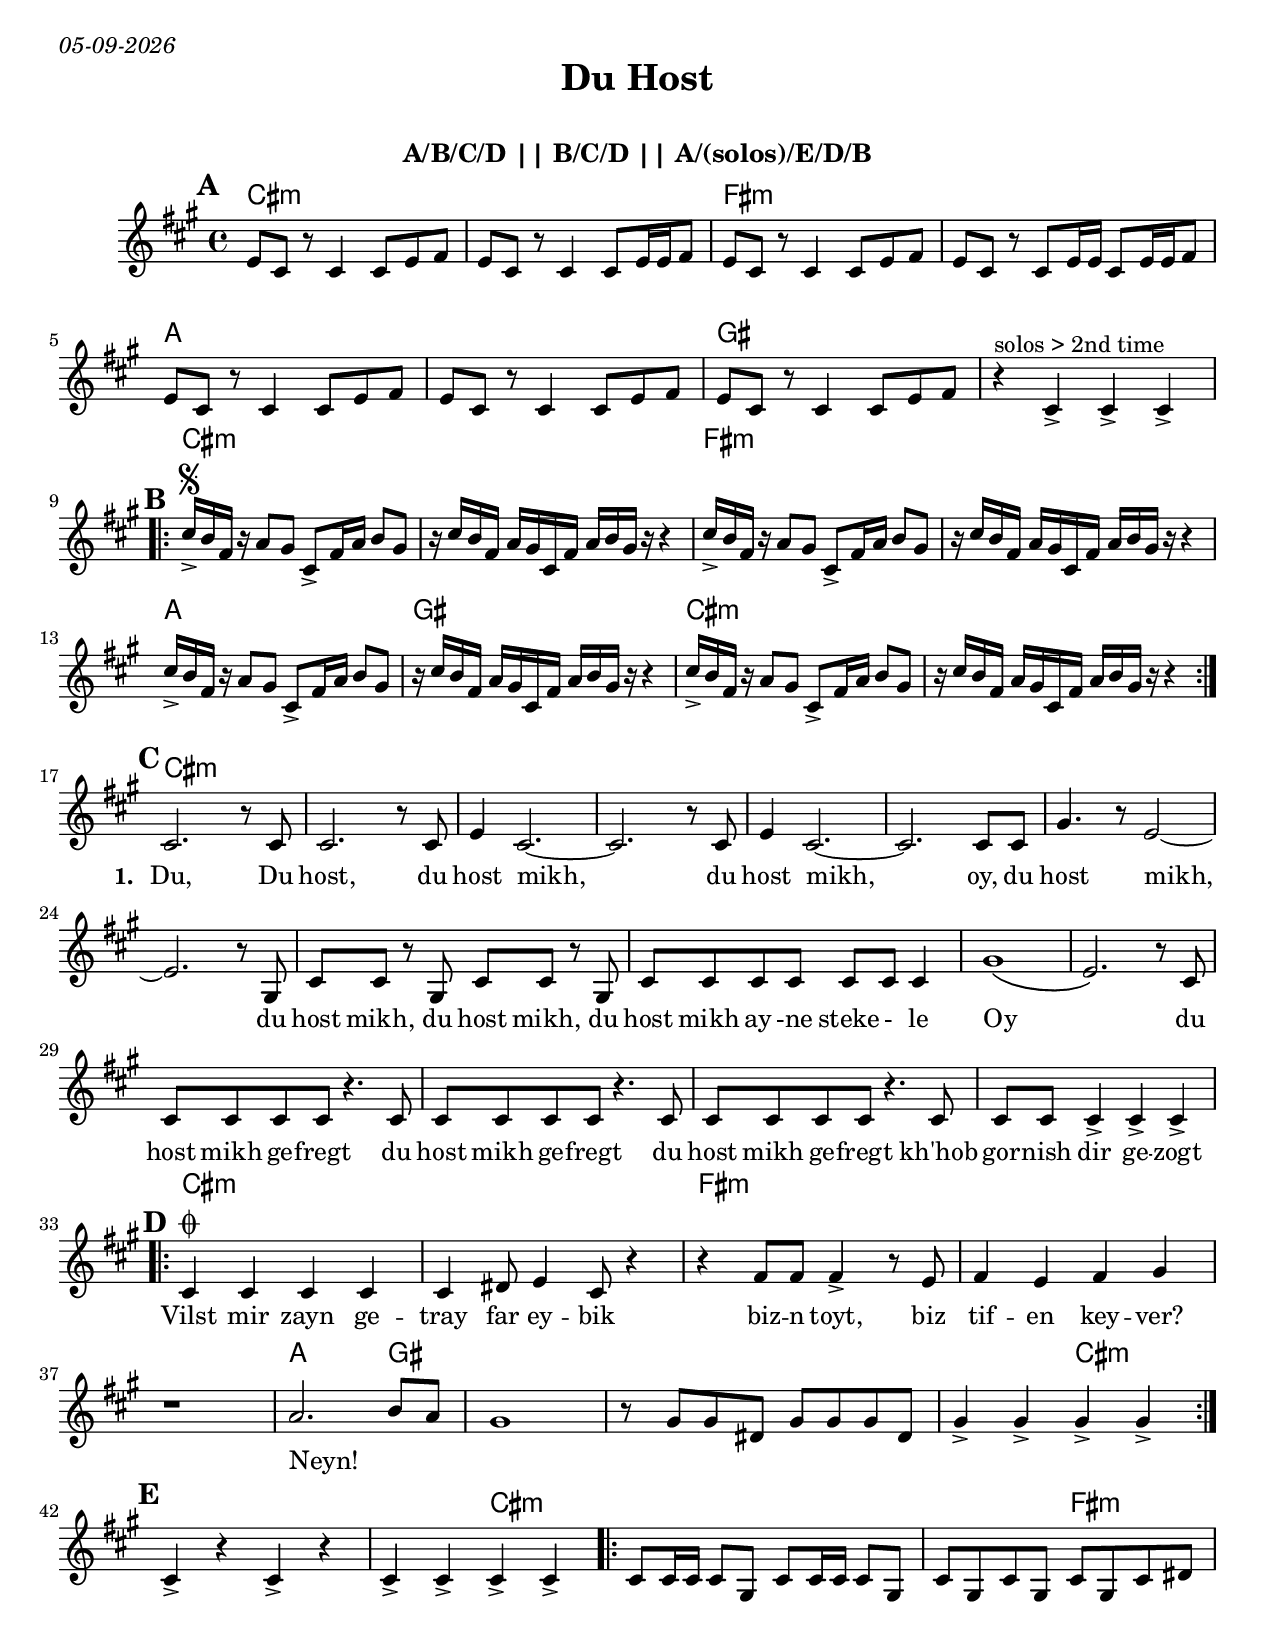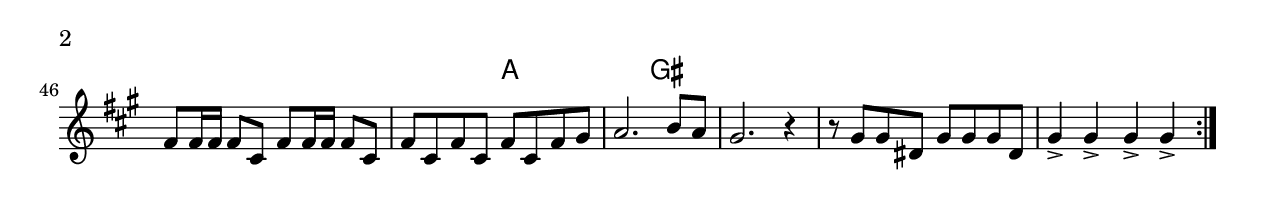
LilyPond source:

\version "2.20.0"
\include "english.ly"
%\pointAndClickOff
\paper{
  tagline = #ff
  print-all-headers = ##t
  #(set-paper-size "letter")
}
date = #(strftime "%d-%m-%Y" (localtime (current-time)))
\markup{ \italic{ \date }  }
%\markup{https://youtu.be/3C04TKCce8s}


global = {
  \clef treble
  \key c \major
  \time 4/4
  \set Score.markFormatter = #format-mark-box-alphabet
}

%#################################### Melody ########################
melody = \relative c' {
  \global
  %\partial 4 g4    %lead in notes
  %\repeat volta 2{
  \mark \default
  g8 e r8 e4 e8 g a
  g8 e r8 e4 e8 [g16 g a8]
  g8 e r8 e4 e8 g a
  %% \alternative {
  g8 e r8 e8 [g16 g] e8 [g16 g a8]
  g8 e r8 e4 e8 g a
  g8 e r8 e4 e8 g a
  g8 e r8 e4 e8 g a
  r4 ^\markup "solos > 2nd time" e-> e-> e->

  % }
  \break

  \repeat volta 2{
    \mark \default
    e'16-> \segno d a r  c8 b e,8->  a16  c d8 b
    r16 e d a   c b e, a c d b  r r4
    e16-> d a r  c8 b e,8-> a16  c d8 b
    r16 e d a   c b e, a c d b  r r4

    e16-> d a r  c8 b e,8->  a16  c d8 b
    r16 e d a   c b e, a c d b  r r4
    e16-> d a r  c8 b e,8-> a16  c d8 b
    r16 e d a   c b e, a c d b  r r4
  }

  \break
  \mark \default
  e,2. r8 e8
  e2. r8 e8
  g4 e2.~
  e2.  r8 e8
  g4 e2.~
  e2.  e8 e|
  b'4. r8 g2 ~ |
  g2. r8 b,

  e8 e r b e e r  b |
  %e8 e r b e e e e
  e8 e e e e e e4
  b'1\(
  g2. \)r8 e

  % r1 r1
  e8 e e e r4. e8|  %host mich gefregt
  e8 e e e r4. e8|
  e8 e e e r4. e8|
  e8 e e4-> e->
  e->    %gornisht

  \break
  \repeat volta 2{
    \mark \default
  e4 \coda  e e e|
  e4 fs8 g4 e8 r4|
  %e4 r8 fs8 g8 e r4  |
  r4 a8 a a4->r8 g
  a4 g a b
  r1
  c2.  d8 c
  b1
  %fs [e] %r8|

  %g8 g g4. g8|
  %g4 fs g4 a  a b c2 d c b2. |

  %fill
  r8 b8 b fs b b b fs
  b4-> b-> b->  b->
  }

  \break
  \mark \default
  e,4->  r e-> r
  e-> e-> e-> e->
  \repeat volta 2{
  e8 e16 e e8 b  e8 e16 e e8 b
  e8 b e b  e b e fs
  a8 a16 a a8 e a8 a16 a a8 e
  a8 e a e a e a b
  c2. d8 c
  b2.r4
  %fill
  r8 b8 b fs b b b fs
  b4-> b-> b->  b->
  }

  %g8 g16 g g8 d g8 g16 g g8 d
  %g8 d g d g d g a


}
%################################# Lyrics #####################

\addlyrics{
  \repeat unfold 129 {\skip 2}
  \set stanza = #"1. "

  Du,
  Du host,
  du host mikh,
  du host mikh,
  oy, du host mikh,

  du host mikh, du host mikh,
  du host mikh ay -ne steke - le
  Oy _

  du host mikh ge -- fregt
  du host mikh ge -- fregt
  du host mikh ge -- fregt
  kh'hob gor -- nish dir ge -- zogt

  Vilst mir zayn ge -- tray far ey -- bik
  _biz -- n toyt, biz tif -- en key -- ver?
  Neyn! _ _ _
}


%################################# Chords #######################
harmonies = \chordmode {
  e1*2:m
  a1*2:m
  c1*2
  b1*2
  %
  e1*2:m

  a1*2:m
  c1
  b1
  e1*2:m
  %
  e1*16:m
  %
  e1*2:m
  a1*2:m
  s1
  c2.
  b4*11
  %
  e1*2:m
  e1*2:m
  a1*2:m
  c1
  b1*3
}

\score {\transpose c a
  % transpose score below
  %\transpose c d
  <<
    \new ChordNames {
      \set chordChanges = ##f
      \harmonies
    }
    \new Staff   \melody
  >>
  \header{
    title= "Du Host"
    subtitle=" "
    composer= ""

    instrument = "A/B/C/D || B/C/D || A/(solos)/E/D/B"
    arranger= ""
  }
  
  \layout{indent = 1.0\cm}
}
